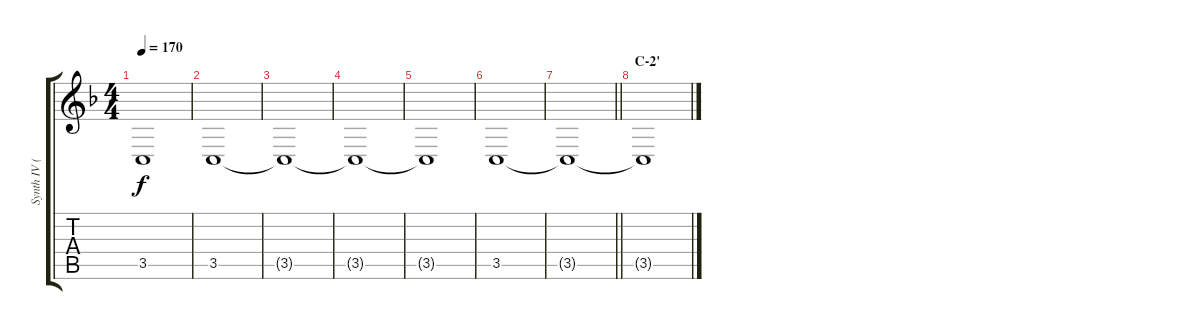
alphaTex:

\track ("Synth IV (Kotobuki Tsumugi)" "Synth IV (") {instrument drawbarorgan}
\staff {score tabs}
\tuning (E4 B3 G3 D3 A2 E2) {hide}
\ts (4 4)
\tempo 170
\clef g2
\ks f
3.5{t}.1{dy f} |
3.5.1 |
3.5{t}.1 |
3.5{t}.1 |
3.5{t}.1 |
3.5.1 |
\barLineRight lightlight
3.5{t}.1 |
\section ("" "C-2'")
3.5{t}.1
